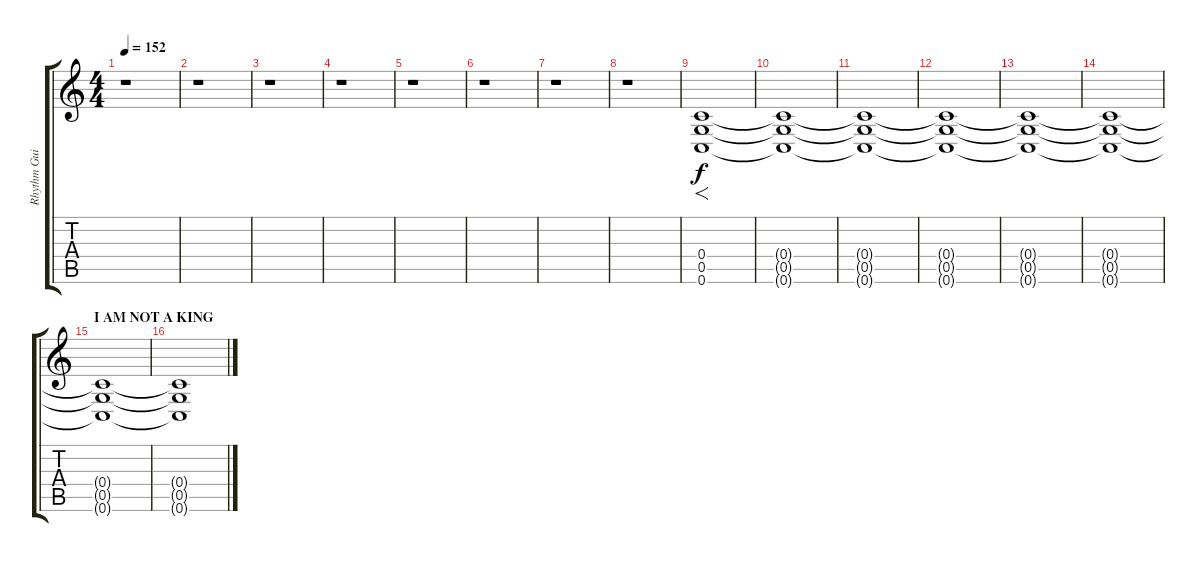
\track ("Rhythm Guitar 1" "Rhythm Gui") {instrument distortionguitar}
\staff {score tabs}
\tuning (D4 A3 F3 C3 G2 C2) {hide}
\ts (4 4)
\tempo 152
\clef g2
\ks c
r.1{dy f} |
r.1 |
r.1 |
r.1 |
r.1 |
r.1 |
r.1 |
r.1 |
(0.4 0.5 0.6).1{f} |
(0.4{t} 0.5{t} 0.6{t}).1 |
(0.4{t} 0.5{t} 0.6{t}).1 |
(0.4{t} 0.5{t} 0.6{t}).1 |
(0.4{t} 0.5{t} 0.6{t}).1 |
(0.4{t} 0.5{t} 0.6{t}).1 |
\section ("" "I AM NOT A KING")
(0.4{t} 0.5{t} 0.6{t}).1 |
(0.4{t} 0.5{t} 0.6{t}).1
